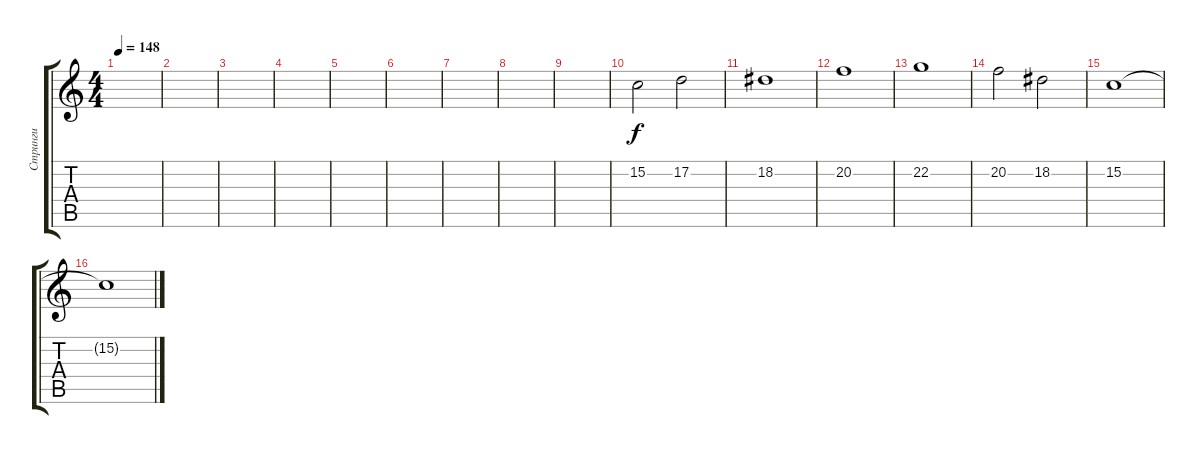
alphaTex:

\track ("Стринги" "Стринги") {instrument stringensemble1}
\staff {score tabs}
\tuning (D4 A3 F3 C3 G2 C2) {hide}
\ts (4 4)
\tempo 148
\clef g2
\ks c
|
|
|
|
|
|
|
|
|
15.2.2{volume 11} 17.2.2 |
18.2.1 |
20.2.1 |
22.2.1 |
20.2.2 18.2.2 |
15.2.1 |
15.2{t}.1
